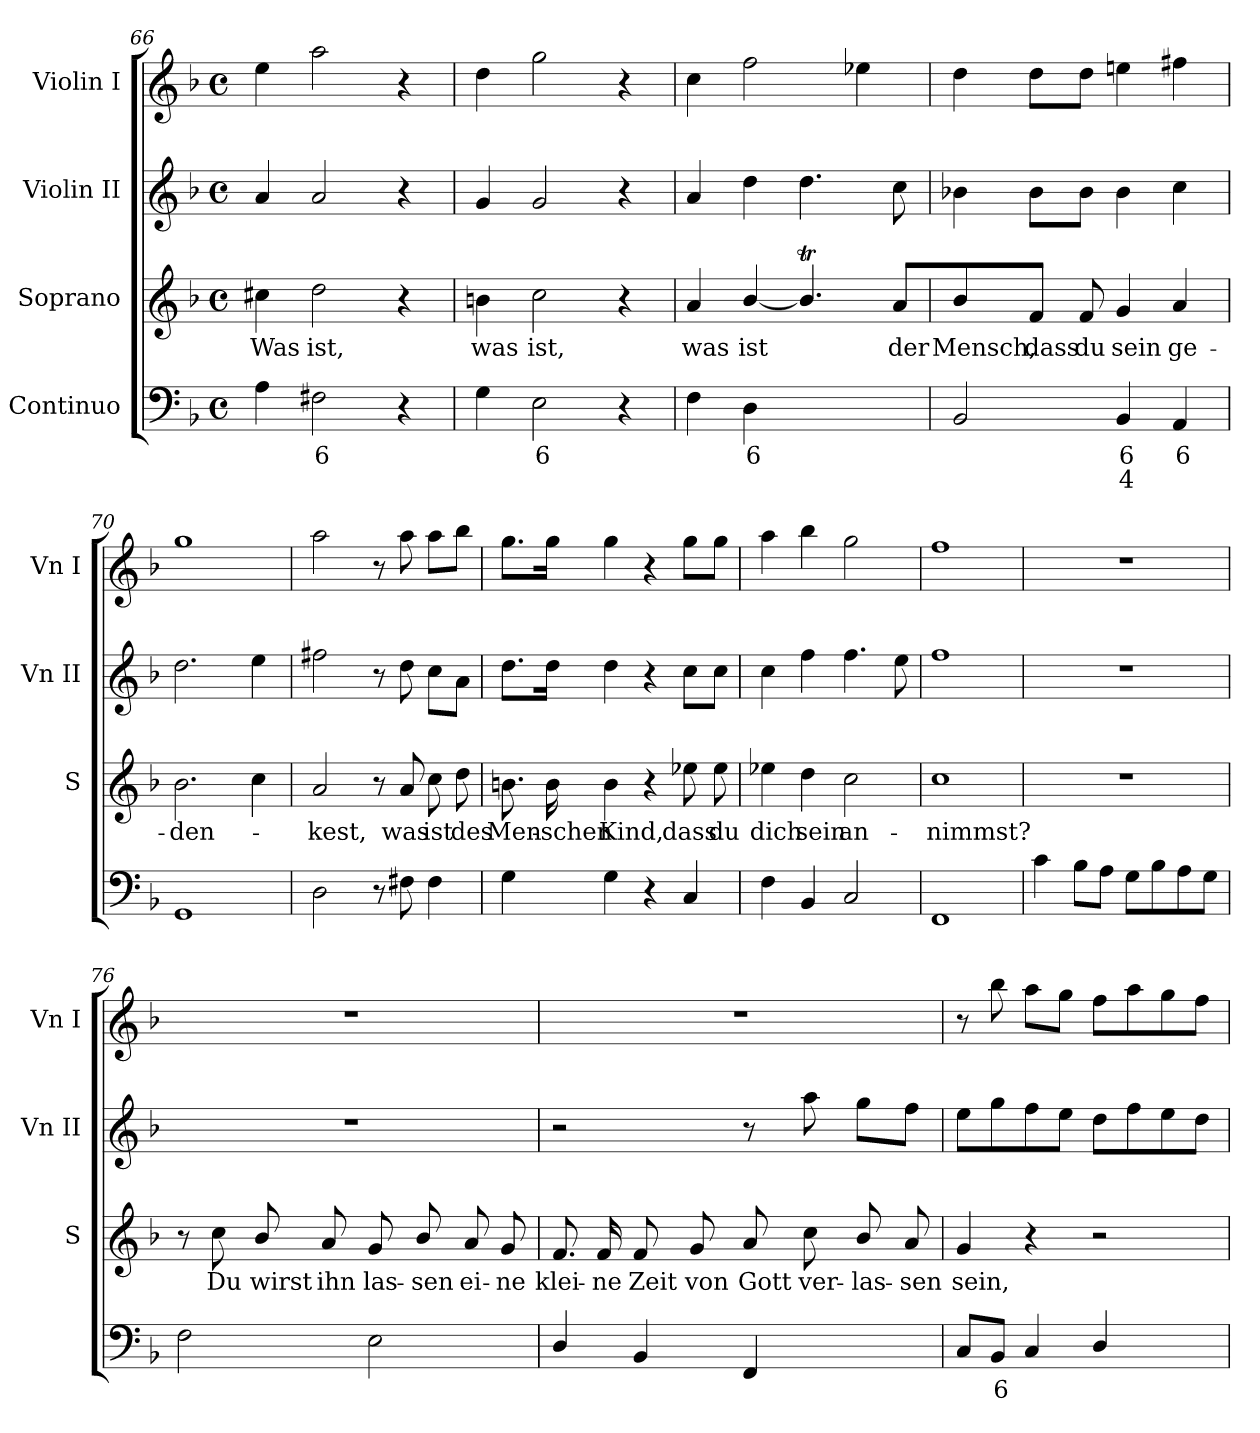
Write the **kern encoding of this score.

**kern	**text	**text	**kern	**text	**kern	**kern
*part4	*part4	*part4	*part3	*part3	*part2	*part1
*staff4	*staff4	*staff4	*staff3	*staff3	*staff2	*staff1
*I"Continuo	*	*	*I"Soprano	*	*I"Violin II	*I"Violin I
*	*	*	*I'S	*	*I'Vn II	*I'Vn I
*clefF4	*	*	*clefG2	*	*clefG2	*clefG2
*k[b-]	*	*	*k[b-]	*	*k[b-]	*k[b-]
*F:	*	*	*F:	*	*F:	*F:
*M4/4	*	*	*M4/4	*	*M4/4	*M4/4
*met(c)	*	*	*met(c)	*	*met(c)	*met(c)
=66	=66	=66	=66	=66	=66	=66
!	!	!	!	!LO:LY:b	!	!
4A	.	.	4cc#X	Was	4a	4ee
!	!LO:LY:b	!	!	!LO:LY:b	!	!
2F#X	6	.	2dd	ist,	2a	2aa
4r	.	.	4r	.	4r	4r
=67	=67	=67	=67	=67	=67	=67
!	!	!	!	!LO:LY:b	!	!
4G	.	.	4bn	was	4g	4dd
!	!LO:LY:b	!	!	!LO:LY:b	!	!
2E	6	.	2cc	ist,	2g	2gg
4r	.	.	4r	.	4r	4r
=68	=68	=68	=68	=68	=68	=68
!	!	!	!	!LO:LY:b	!	!
4F	.	.	4a	was	4a	4cc
!	!LO:LY:b	!	!	!LO:LY:b	!	!
4D	6	.	[4b-/	ist	4dd	2ff
!	!LO:LY:b	!	!	!	!	!
[4Fyy	4	.	4.b-T/]	.	4.dd	.
!	!LO:LY:b	!	!	!	!	!
4Fyy]	3	.	.	.	.	4ee-X
!	!	!	!	!LO:LY:b	!	!
.	.	.	8aL	der	8cc	.
=69	=69	=69	=69	=69	=69	=69
!	!	!	!	!LO:LY:b	!	!
2BB-	.	.	4b-/	Mensch,	4b-X	4dd
!	!	!	!	!LO:LY:b	!	!
.	.	.	8fJ	dass	8b-L	8ddL
!	!	!	!	!LO:LY:b	!	!
.	.	.	8f	du	8b-J	8ddJ
!	!LO:LY:b	!LO:LY:b	!	!LO:LY:b	!	!
4BB-	6	4	4g	sein	4b-	4een
!	!LO:LY:b	!	!	!LO:LY:b	!	!
4AA	6	.	4a	ge-	4cc	4ff#X
!!LO:LB:g=z
=70	=70	=70	=70	=70	=70	=70
!	!	!	!	!LO:LY:b	!	!
1GG	.	.	2.b-	-den-	2.dd	1gg
.	.	.	4cc	.	4ee	.
=71	=71	=71	=71	=71	=71	=71
!	!	!	!	!LO:LY:b	!	!
2D	.	.	2a	kest,	2ff#X	2aa
8r	.	.	8r	.	8r	8r
!	!	!	!	!LO:LY:b	!	!
8F#X	.	.	8a	was	8dd	8aa
!	!	!	!	!LO:LY:b	!	!
4F#	.	.	8cc	ist	8ccL	8aaL
!	!	!	!	!LO:LY:b	!	!
.	.	.	8dd	des	8aJ	8bb-J
=72	=72	=72	=72	=72	=72	=72
!	!	!	!	!LO:LY:b	!	!
4G	.	.	8.bn	Men-	8.ddL	8.ggL
!	!	!	!	!LO:LY:b	!	!
.	.	.	16b	-schen	16ddJ	16ggJ
!	!	!	!	!LO:LY:b	!	!
4G	.	.	4b	Kind,	4dd	4gg
4r	.	.	4r	.	4r	4r
!	!	!	!	!LO:LY:b	!	!
4C	.	.	8ee-X	dass	8ccL	8ggL
!	!	!	!	!LO:LY:b	!	!
.	.	.	8ee-	du	8ccJ	8ggJ
=73	=73	=73	=73	=73	=73	=73
!	!	!	!	!LO:LY:b	!	!
4F	.	.	4ee-X	dich	4cc	4aa
!	!	!	!	!LO:LY:b	!	!
4BB-	.	.	4dd	sein	4ff	4bb-
!	!	!	!	!LO:LY:b	!	!
2C	.	.	2cc	an-	4.ff	2gg
.	.	.	.	.	8ee	.
=74	=74	=74	=74	=74	=74	=74
!	!	!	!	!LO:LY:b	!	!
1FF	.	.	1cc	-nimmst?	1ff	1ff
=75	=75	=75	=75	=75	=75	=75
4c	.	.	1r	.	1r	1r
8B-L	.	.	.	.	.	.
8AJ	.	.	.	.	.	.
8GL	.	.	.	.	.	.
8B-	.	.	.	.	.	.
8A	.	.	.	.	.	.
8GJ	.	.	.	.	.	.
!!LO:LB:g=z
=76	=76	=76	=76	=76	=76	=76
2F	.	.	8r	.	1r	1r
!	!	!	!	!LO:LY:b	!	!
.	.	.	8cc	Du	.	.
!	!	!	!	!LO:LY:b	!	!
.	.	.	8b-/	wirst	.	.
!	!	!	!	!LO:LY:b	!	!
.	.	.	8a	ihn	.	.
!	!	!	!	!LO:LY:b	!	!
2E	.	.	8g	las-	.	.
!	!	!	!	!LO:LY:b	!	!
.	.	.	8b-/	-sen	.	.
!	!	!	!	!LO:LY:b	!	!
.	.	.	8a	ei-	.	.
!	!	!	!	!LO:LY:b	!	!
.	.	.	8g	-ne	.	.
=77	=77	=77	=77	=77	=77	=77
!	!	!	!	!LO:LY:b	!	!
4D/	.	.	8.f	klei-	2r	1r
!	!	!	!	!LO:LY:b	!	!
.	.	.	16f	-ne	.	.
!	!	!	!	!LO:LY:b	!	!
4BB-	.	.	8f	Zeit	.	.
!	!	!	!	!LO:LY:b	!	!
.	.	.	8g	von	.	.
!	!	!	!	!LO:LY:b	!	!
4FF	.	.	8a	Gott	8r	.
!	!	!	!	!LO:LY:b	!	!
.	.	.	8cc	ver-	8aa	.
!	!LO:LY:b	!	!	!LO:LY:b	!	!
[8BB-Lyy	6	.	8b-/	-las-	8ggL	.
!	!LO:LY:b	!	!	!LO:LY:b	!	!
8BB-Jyy]	5	.	8a	-sen	8ffJ	.
=78	=78	=78	=78	=78	=78	=78
!	!	!	!	!LO:LY:b	!	!
8CL	.	.	4g	sein,	8eeL	8r
!	!LO:LY:b	!	!	!	!	!
8BB-J	6	.	.	.	8gg	8bb-
4C	.	.	4r	.	8ff	8aaL
.	.	.	.	.	8eeJ	8ggJ
4D/	.	.	2r	.	8ddL	8ffL
.	.	.	.	.	8ff	8aa
!	!LO:LY:b	!	!	!	!	!
[8GGLyy	6	.	.	.	8ee	8gg
!	!LO:LY:b	!	!	!	!	!
8GGJyy]	5	.	.	.	8ddJ	8ffJ
=	=	=	=	=	=	=
*-	*-	*-	*-	*-	*-	*-
